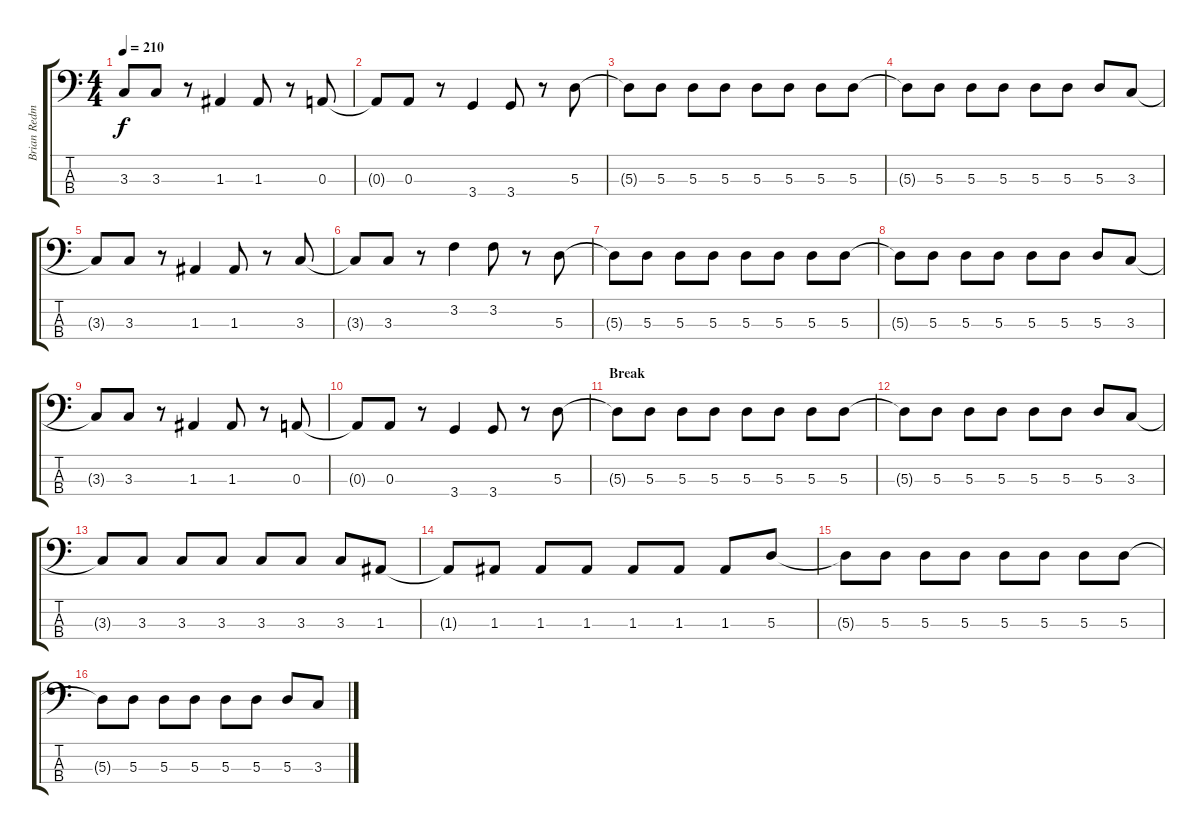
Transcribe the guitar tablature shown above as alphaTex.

\track ("Brian Redman" "Brian Redm") {instrument electricbassfinger}
\staff {score tabs}
\tuning (G2 D2 A1 E1) {hide}
\ts (4 4)
\tempo 210
\clef f4
\ks c
3.3{t}.8{dy f} 3.3.8 r.8 1.3.4 1.3.8 r.8 0.3.8 |
0.3{t}.8 0.3.8 r.8 3.4.4 3.4.8 r.8 5.3.8 |
5.3{t}.8 5.3.8 5.3.8 5.3.8 5.3.8 5.3.8 5.3.8 5.3.8 |
5.3{t}.8 5.3.8 5.3.8 5.3.8 5.3.8 5.3.8 5.3.8 3.3.8 |
3.3{t}.8 3.3.8 r.8 1.3.4 1.3.8 r.8 3.3.8 |
3.3{t}.8 3.3.8 r.8 3.2.4 3.2.8 r.8 5.3.8 |
5.3{t}.8 5.3.8 5.3.8 5.3.8 5.3.8 5.3.8 5.3.8 5.3.8 |
5.3{t}.8 5.3.8 5.3.8 5.3.8 5.3.8 5.3.8 5.3.8 3.3.8 |
3.3{t}.8 3.3.8 r.8 1.3.4 1.3.8 r.8 0.3.8 |
0.3{t}.8 0.3.8 r.8 3.4.4 3.4.8 r.8 5.3.8 |
\section ("" "Break")
5.3{t}.8 5.3.8 5.3.8 5.3.8 5.3.8 5.3.8 5.3.8 5.3.8 |
5.3{t}.8 5.3.8 5.3.8 5.3.8 5.3.8 5.3.8 5.3.8 3.3.8 |
3.3{t}.8 3.3.8 3.3.8 3.3.8 3.3.8 3.3.8 3.3.8 1.3.8 |
1.3{t}.8 1.3.8 1.3.8 1.3.8 1.3.8 1.3.8 1.3.8 5.3.8 |
5.3{t}.8 5.3.8 5.3.8 5.3.8 5.3.8 5.3.8 5.3.8 5.3.8 |
5.3{t}.8 5.3.8 5.3.8 5.3.8 5.3.8 5.3.8 5.3.8 3.3.8
